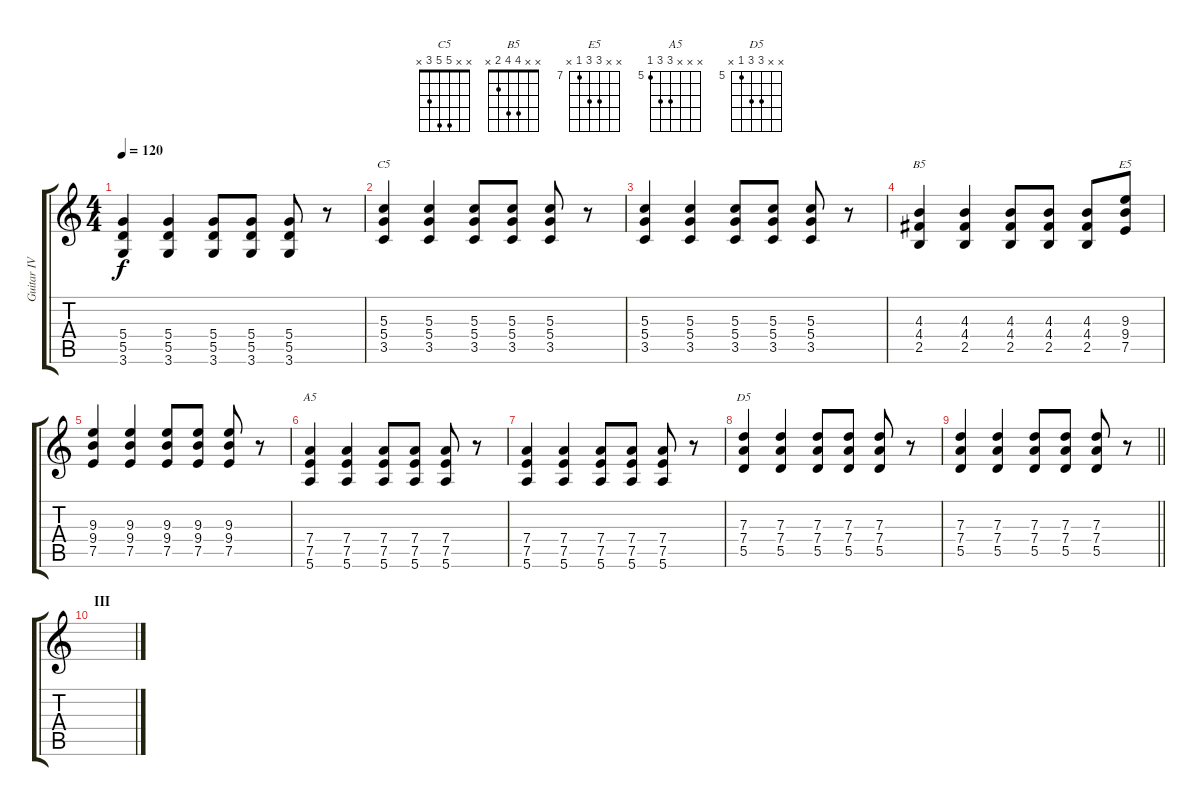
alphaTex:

\track ("Guitar IV" "Guitar IV") {instrument electricguitarclean}
\staff {score tabs}
\tuning (E4 B3 G3 D3 A2 E2) {hide}
\chord ("C5" x x 5 5 3 x)
\chord ("B5" x x 4 4 2 x)
\chord ("E5" x x 9 9 7 x) {firstfret 7}
\chord ("A5" x x x 7 7 5) {firstfret 5}
\chord ("D5" x x 7 7 5 x) {firstfret 5}
\ts (4 4)
\tempo 120
\clef g2
\ks c
(5.4 5.5 3.6).4{dy f} (5.4 5.5 3.6).4 (5.4 5.5 3.6).8 (5.4 5.5 3.6).8 (5.4 5.5 3.6).8 r.8 |
(5.3 5.4 3.5).4{ch "C5"} (5.3 5.4 3.5).4 (5.3 5.4 3.5).8 (5.3 5.4 3.5).8 (5.3 5.4 3.5).8 r.8 |
(5.3 5.4 3.5).4 (5.3 5.4 3.5).4 (5.3 5.4 3.5).8 (5.3 5.4 3.5).8 (5.3 5.4 3.5).8 r.8 |
(4.3 4.4 2.5).4{ch "B5"} (4.3 4.4 2.5).4 (4.3 4.4 2.5).8 (4.3 4.4 2.5).8 (4.3 4.4 2.5).8 (9.3 9.4 7.5).8{ch "E5"} |
(9.3 9.4 7.5).4 (9.3 9.4 7.5).4 (9.3 9.4 7.5).8 (9.3 9.4 7.5).8 (9.3 9.4 7.5).8 r.8 |
(7.4 7.5 5.6).4{ch "A5"} (7.4 7.5 5.6).4 (7.4 7.5 5.6).8 (7.4 7.5 5.6).8 (7.4 7.5 5.6).8 r.8 |
(7.4 7.5 5.6).4 (7.4 7.5 5.6).4 (7.4 7.5 5.6).8 (7.4 7.5 5.6).8 (7.4 7.5 5.6).8 r.8 |
(7.3 7.4 5.5).4{ch "D5"} (7.3 7.4 5.5).4 (7.3 7.4 5.5).8 (7.3 7.4 5.5).8 (7.3 7.4 5.5).8 r.8 |
\barLineRight lightlight
(7.3 7.4 5.5).4 (7.3 7.4 5.5).4 (7.3 7.4 5.5).8 (7.3 7.4 5.5).8 (7.3 7.4 5.5).8 r.8 |
\section ("" "III")
